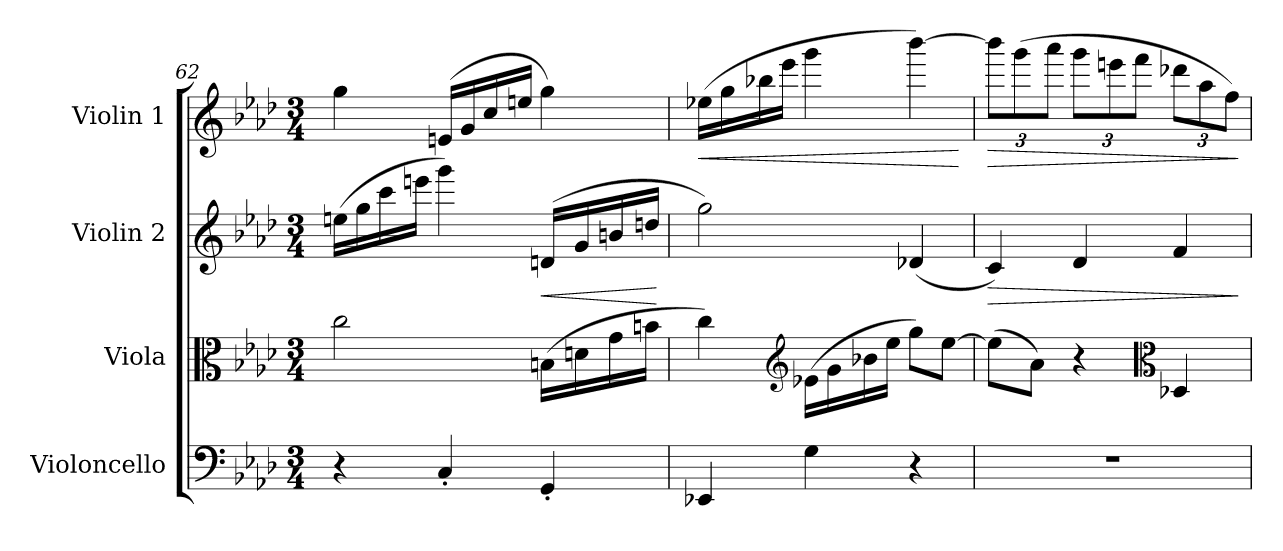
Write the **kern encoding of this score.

**kern	**kern	**kern	**dynam	**kern	**dynam
*part4	*part3	*part2	*part2	*part1	*part1
*staff4	*staff3	*staff2	*staff2	*staff1	*staff1
*I"Violoncello	*I"Viola	*I"Violin 2	*	*I"Violin 1	*
*I'Vc	*I'Vla	*I'Vln	*	*I'Vln	*
*clefF4	*clefC3	*clefG2	*	*clefG2	*
*k[b-e-a-d-]	*k[b-e-a-d-]	*k[b-e-a-d-]	*	*k[b-e-a-d-]	*
*M3/4	*M3/4	*M3/4	*	*M3/4	*
=62	=62	=62	=62	=62	=62
4r	2cc\	(16een\LL	.	4gg\	.
.	.	16gg\	.	.	.
.	.	16ccc\	.	.	.
.	.	16eeen\JJ	.	.	.
4C'/	.	4ggg\)	.	(16en/LL	.
.	.	.	.	16g/	.
.	.	.	.	16cc/	.
.	.	.	.	16een/JJ	.
!	!	!	!LO:HP:b	!	!
4GG'/	(16Bn\LL	(>16dn/LL	<	4gg\)	.
.	16dn\	16g/	.	.	.
.	16g\	16bn/	.	.	.
.	16bn\JJ	16ddn/JJ	.	.	.
.	.	.	[	.	.
!!LO:LB:g=z
=63	=63	=63	=63	=63	=63
!	!	!	!	!	!LO:HP:b
4EE-X/	4cc\)	2gg\)	.	(16ee-X\LL	<
.	.	.	.	16gg\	.
.	.	.	.	16bb-X\	.
.	.	.	.	16eee-\JJ	.
*	*clefG2	*	*	*	*
4G\	(16e-X\LL	.	.	4ggg\	.
.	16g\	.	.	.	.
.	16b-X\	.	.	.	.
.	16ee-\JJ	.	.	.	.
4r	8gg\L)	(4d-X/	.	[4bbb-\)	.
.	[8ee-\J	.	.	.	.
.	.	.	.	.	[
!!LO:LB:g=z
=64	=64	=64	=64	=64	=64
!	!	!	!LO:HP:b	!	!LO:HP:b
2.r	(8ee-\L]	4c/)	>	12bbb-\L]	>
.	.	.	.	(12ggg\	.
.	8a-\J)	.	.	.	.
.	.	.	.	12aaa-\J	.
*	*	*	*	*Xbrackettup	*
.	4r	4d-/	.	12ggg\L	.
.	.	.	.	12eeen\	.
.	.	.	.	12fff\J	.
*	*clefC3	*	*	*	*
.	4D-X/	4f/	.	12ddd-X\L	.
.	.	.	.	12aa-\	.
.	.	.	.	12ff\J)	.
.	.	.	]	.	]
=	=	=	=	=	=
*-	*-	*-	*-	*-	*-
